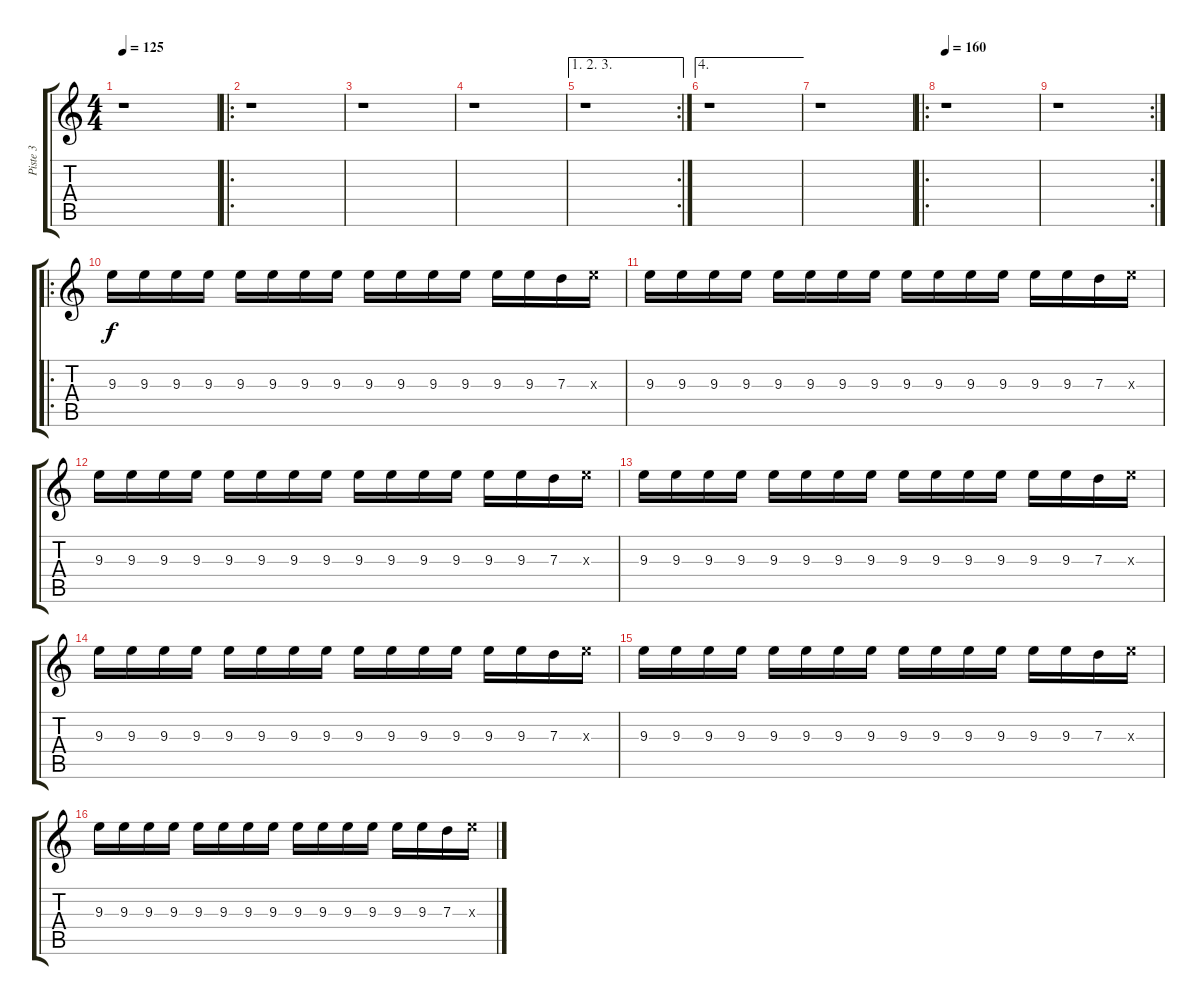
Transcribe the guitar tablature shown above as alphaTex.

\track ("Piste 3" "Piste 3") {instrument distortionguitar}
\staff {score tabs}
\tuning (E4 B3 G3 D3 A2 E2) {hide}
\ts (4 4)
\tempo 125
\clef g2
\ks c
r.1{dy f} |
\ro
r.1 |
r.1 |
r.1 |
\ae (1 2 3)
\rc 2
r.1 |
\ae 4
r.1 |
r.1 |
\ro
\tempo 160
r.1 |
\rc 2
r.1 |
\ro
9.3.16 9.3.16 9.3.16 9.3.16 9.3.16 9.3.16 9.3.16 9.3.16 9.3.16 9.3.16 9.3.16 9.3.16 9.3.16 9.3.16 7.3.16 9.3{x}.16 |
9.3.16 9.3.16 9.3.16 9.3.16 9.3.16 9.3.16 9.3.16 9.3.16 9.3.16 9.3.16 9.3.16 9.3.16 9.3.16 9.3.16 7.3.16 9.3{x}.16 |
9.3.16 9.3.16 9.3.16 9.3.16 9.3.16 9.3.16 9.3.16 9.3.16 9.3.16 9.3.16 9.3.16 9.3.16 9.3.16 9.3.16 7.3.16 9.3{x}.16 |
9.3.16 9.3.16 9.3.16 9.3.16 9.3.16 9.3.16 9.3.16 9.3.16 9.3.16 9.3.16 9.3.16 9.3.16 9.3.16 9.3.16 7.3.16 9.3{x}.16 |
9.3.16 9.3.16 9.3.16 9.3.16 9.3.16 9.3.16 9.3.16 9.3.16 9.3.16 9.3.16 9.3.16 9.3.16 9.3.16 9.3.16 7.3.16 9.3{x}.16 |
9.3.16 9.3.16 9.3.16 9.3.16 9.3.16 9.3.16 9.3.16 9.3.16 9.3.16 9.3.16 9.3.16 9.3.16 9.3.16 9.3.16 7.3.16 9.3{x}.16 |
9.3.16 9.3.16 9.3.16 9.3.16 9.3.16 9.3.16 9.3.16 9.3.16 9.3.16 9.3.16 9.3.16 9.3.16 9.3.16 9.3.16 7.3.16 9.3{x}.16
